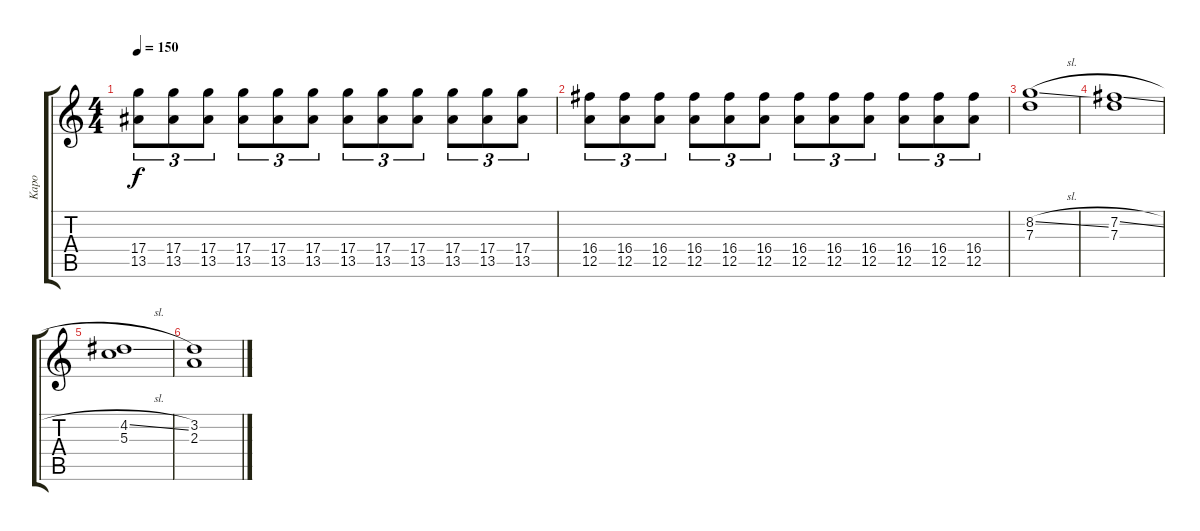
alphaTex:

\track ("Kapo" "Kapo") {instrument distortionguitar}
\staff {score tabs}
\tuning (E4 B3 G3 D3 A2 D2) {hide}
\ts (4 4)
\tempo 150
\clef g2
\ks c
(17.4 13.5).8{tu (3 2) dy f} (17.4 13.5).8{tu (3 2)} (17.4 13.5).8{tu (3 2)} (17.4 13.5).8{tu (3 2)} (17.4 13.5).8{tu (3 2)} (17.4 13.5).8{tu (3 2)} (17.4 13.5).8{tu (3 2)} (17.4 13.5).8{tu (3 2)} (17.4 13.5).8{tu (3 2)} (17.4 13.5).8{tu (3 2)} (17.4 13.5).8{tu (3 2)} (17.4 13.5).8{tu (3 2)} |
(16.4 12.5).8{tu (3 2)} (16.4 12.5).8{tu (3 2)} (16.4 12.5).8{tu (3 2)} (16.4 12.5).8{tu (3 2)} (16.4 12.5).8{tu (3 2)} (16.4 12.5).8{tu (3 2)} (16.4 12.5).8{tu (3 2)} (16.4 12.5).8{tu (3 2)} (16.4 12.5).8{tu (3 2)} (16.4 12.5).8{tu (3 2)} (16.4 12.5).8{tu (3 2)} (16.4 12.5).8{tu (3 2)} |
(8.2{sl} 7.3).1{volume 0} |
(7.2{sl} 7.3).1 |
(4.2{sl} 5.3).1 |
(3.2 2.3).1
